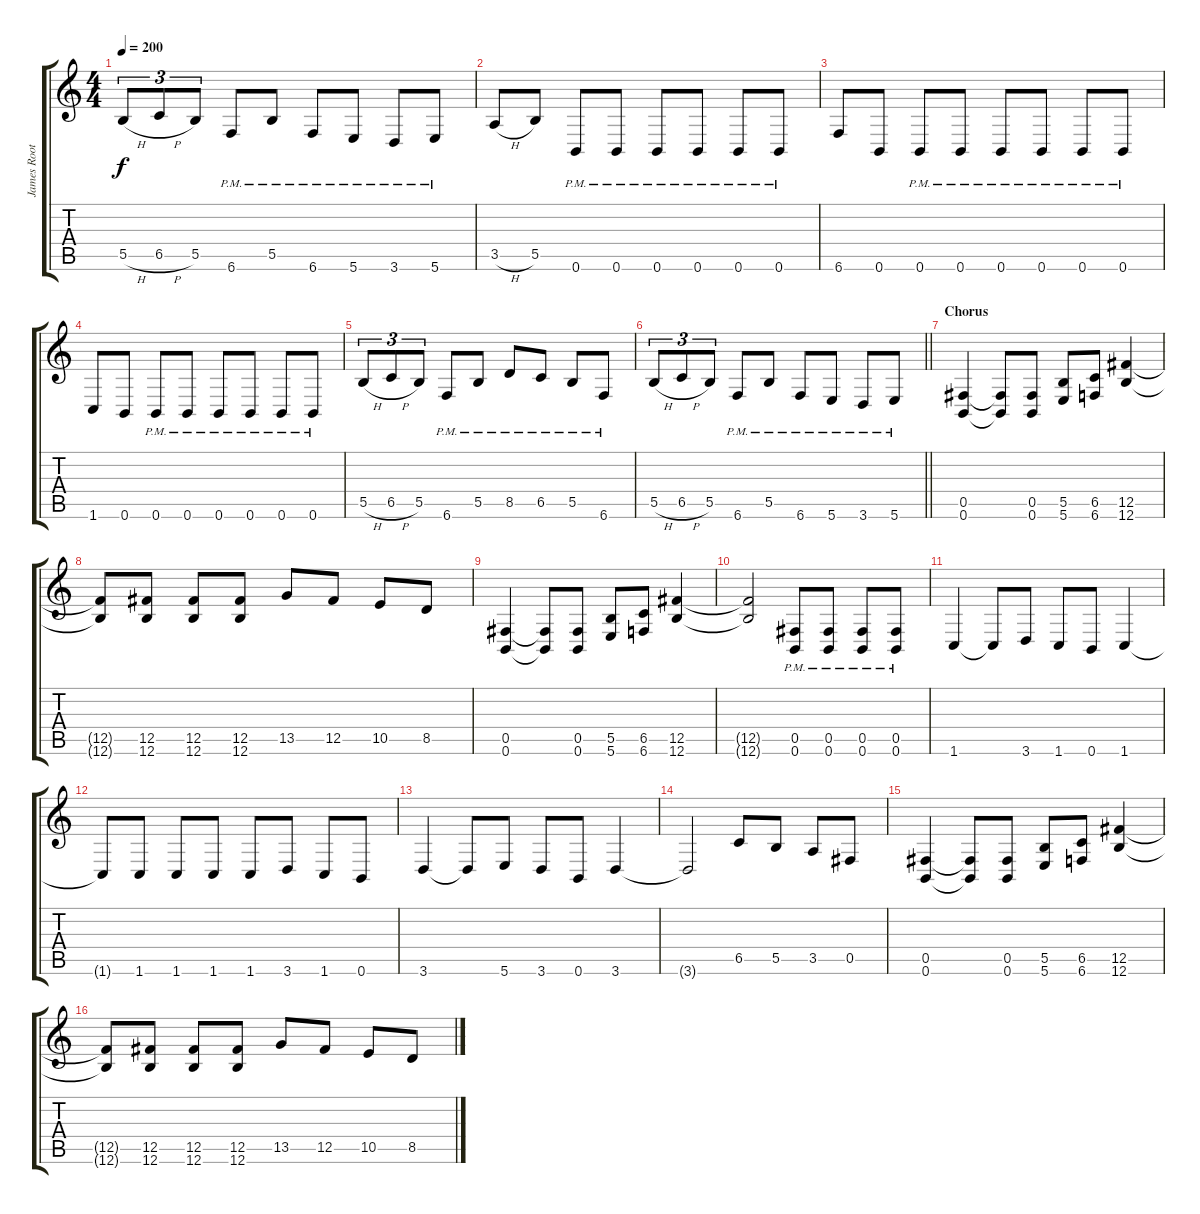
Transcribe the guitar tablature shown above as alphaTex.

\track ("James Root" "James Root") {instrument distortionguitar}
\staff {score tabs}
\tuning (Db4 Ab3 E3 B2 Gb2 B1) {hide}
\ts (4 4)
\tempo 200
\clef g2
\ks c
5.5{h}.8{tu (3 2) dy f} 6.5{h}.8{tu (3 2)} 5.5.8{tu (3 2)} 6.6{pm}.8 5.5{pm}.8 6.6{pm}.8 5.6{pm}.8 3.6{pm}.8 5.6{pm}.8 |
3.5{h}.8 5.5.8 0.6{pm}.8 0.6{pm}.8 0.6{pm}.8 0.6{pm}.8 0.6{pm}.8 0.6{pm}.8 |
6.6.8 0.6.8 0.6{pm}.8 0.6{pm}.8 0.6{pm}.8 0.6{pm}.8 0.6{pm}.8 0.6{pm}.8 |
1.6.8 0.6.8 0.6{pm}.8 0.6{pm}.8 0.6{pm}.8 0.6{pm}.8 0.6{pm}.8 0.6{pm}.8 |
5.5{h}.8{tu (3 2)} 6.5{h}.8{tu (3 2)} 5.5.8{tu (3 2)} 6.6{pm}.8 5.5{pm}.8 8.5{pm}.8 6.5{pm}.8 5.5{pm}.8 6.6{pm}.8 |
\barLineRight lightlight
5.5{h}.8{tu (3 2)} 6.5{h}.8{tu (3 2)} 5.5.8{tu (3 2)} 6.6{pm}.8 5.5{pm}.8 6.6{pm}.8 5.6{pm}.8 3.6{pm}.8 5.6{pm}.8 |
\section ("" "Chorus")
(0.5 0.6).4 (0.5{t} 0.6{t}).8 (0.5 0.6).8 (5.5 5.6).8 (6.5 6.6).8 (12.5 12.6).4 |
(12.5{t} 12.6{t}).8 (12.5 12.6).8 (12.5 12.6).8 (12.5 12.6).8 13.5.8 12.5.8 10.5.8 8.5.8 |
(0.5 0.6).4 (0.5{t} 0.6{t}).8 (0.5 0.6).8 (5.5 5.6).8 (6.5 6.6).8 (12.5 12.6).4 |
(12.5{t} 12.6{t}).2 (0.5{pm} 0.6{pm}).8 (0.5{pm} 0.6{pm}).8 (0.5{pm} 0.6{pm}).8 (0.5{pm} 0.6{pm}).8 |
1.6.4 1.6{t}.8 3.6.8 1.6.8 0.6.8 1.6.4 |
1.6{t}.8 1.6.8 1.6.8 1.6.8 1.6.8 3.6.8 1.6.8 0.6.8 |
3.6.4 3.6{t}.8 5.6.8 3.6.8 0.6.8 3.6.4 |
3.6{t}.2 6.5.8 5.5.8 3.5.8 0.5.8 |
(0.5 0.6).4 (0.5{t} 0.6{t}).8 (0.5 0.6).8 (5.5 5.6).8 (6.5 6.6).8 (12.5 12.6).4 |
(12.5{t} 12.6{t}).8 (12.5 12.6).8 (12.5 12.6).8 (12.5 12.6).8 13.5.8 12.5.8 10.5.8 8.5.8
